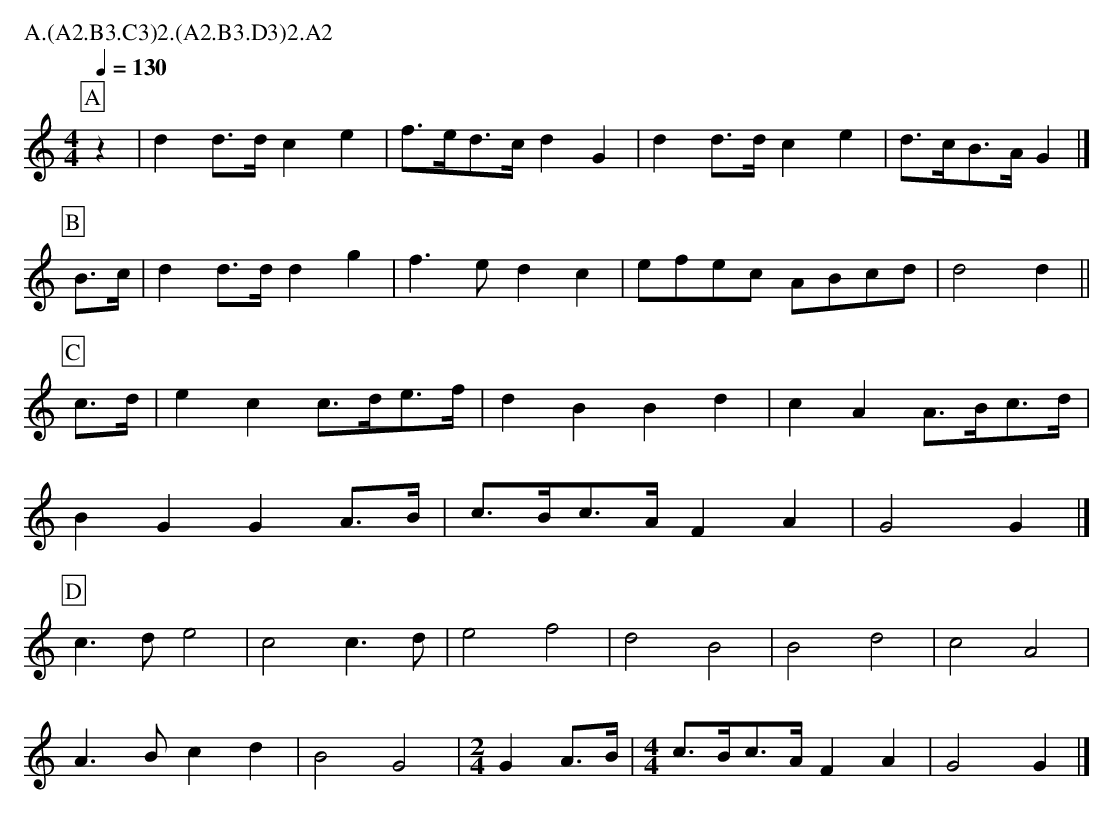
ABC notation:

X:1
T:Trunkles Badby
W:
W: Key G Mixolydian
M:4/4
L:1/8
P:A.(A2.B3.C3)2.(A2.B3.D3)2.A2
K:GMix
Q: 1/4=130
P:A
z2|d2d>d  c2e2  |f>ed>c d2G2 |\
d2d>d  c2e2  |d>cB>A G2  |]
P:B
B>c|d2d>d d2g2|f3e d2c2 |\
efec   ABcd  |d4d2||
P:C
c>d|e2c2   c>de>f|d2B2 B2d2 |\
c2A2   A>Bc>d|
B2G2   G2A>B|c>Bc>A F2A2|G4 G2|]
P:D
c3d e4|c4 c3d|e4 f4 |d4 B4 |\
B4 d4 |c4 A4 |
A3B c2d2|B4 G4|\
M:2/4
L:1/8
G2A>B|\
M:4/4
c>Bc>A F2A2|G4 G2|]
